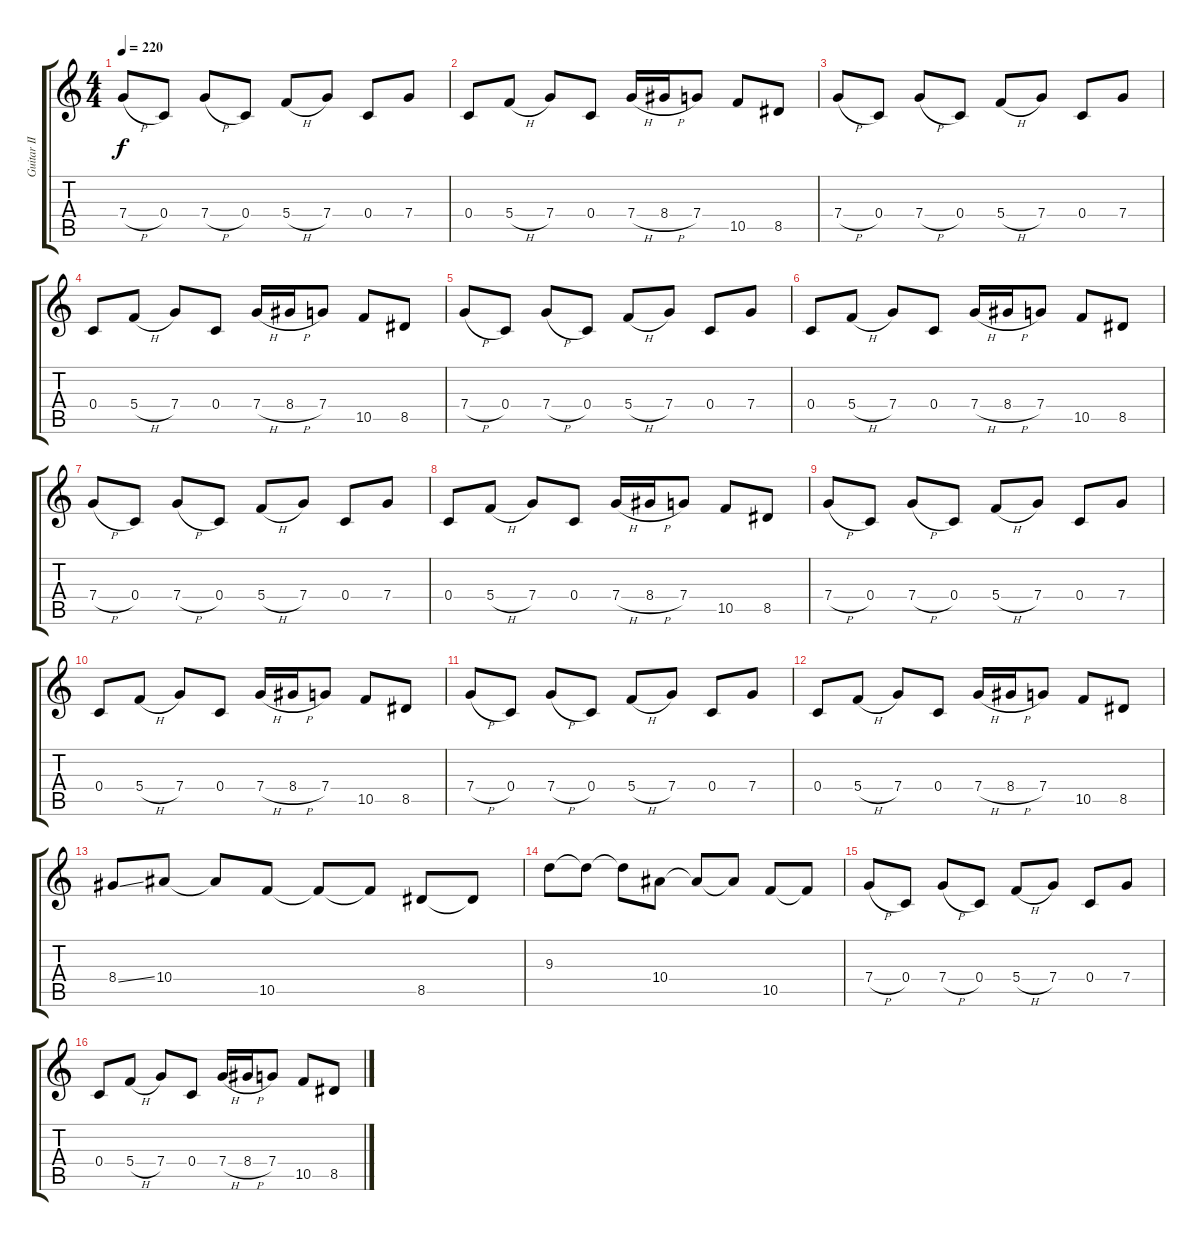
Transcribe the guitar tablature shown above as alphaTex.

\track ("Guitar II" "Guitar II") {instrument overdrivenguitar}
\staff {score tabs}
\tuning (D4 A3 F3 C3 G2 C2) {hide}
\ts (4 4)
\tempo 220
\clef g2
\ks c
7.4{h}.8{dy f} 0.4.8 7.4{h}.8 0.4.8 5.4{h}.8 7.4.8 0.4.8 7.4.8 |
0.4.8 5.4{h}.8 7.4.8 0.4.8 7.4{h}.16 8.4{h}.16 7.4.8 10.5.8 8.5.8 |
7.4{h}.8 0.4.8 7.4{h}.8 0.4.8 5.4{h}.8 7.4.8 0.4.8 7.4.8 |
0.4.8 5.4{h}.8 7.4.8 0.4.8 7.4{h}.16 8.4{h}.16 7.4.8 10.5.8 8.5.8 |
7.4{h}.8 0.4.8 7.4{h}.8 0.4.8 5.4{h}.8 7.4.8 0.4.8 7.4.8 |
0.4.8 5.4{h}.8 7.4.8 0.4.8 7.4{h}.16 8.4{h}.16 7.4.8 10.5.8 8.5.8 |
7.4{h}.8 0.4.8 7.4{h}.8 0.4.8 5.4{h}.8 7.4.8 0.4.8 7.4.8 |
0.4.8 5.4{h}.8 7.4.8 0.4.8 7.4{h}.16 8.4{h}.16 7.4.8 10.5.8 8.5.8 |
7.4{h}.8 0.4.8 7.4{h}.8 0.4.8 5.4{h}.8 7.4.8 0.4.8 7.4.8 |
0.4.8 5.4{h}.8 7.4.8 0.4.8 7.4{h}.16 8.4{h}.16 7.4.8 10.5.8 8.5.8 |
7.4{h}.8 0.4.8 7.4{h}.8 0.4.8 5.4{h}.8 7.4.8 0.4.8 7.4.8 |
0.4.8 5.4{h}.8 7.4.8 0.4.8 7.4{h}.16 8.4{h}.16 7.4.8 10.5.8 8.5.8 |
8.4{ss}.8 10.4.8 10.4{t}.8 10.5.8 10.5{t}.8 10.5{t}.8 8.5.8 8.5{t}.8 |
9.3.8 9.3{t}.8 9.3{t}.8 10.4.8 10.4{t}.8 10.4{t}.8 10.5.8 10.5{t}.8 |
7.4{h}.8 0.4.8 7.4{h}.8 0.4.8 5.4{h}.8 7.4.8 0.4.8 7.4.8 |
0.4.8 5.4{h}.8 7.4.8 0.4.8 7.4{h}.16 8.4{h}.16 7.4.8 10.5.8 8.5.8
